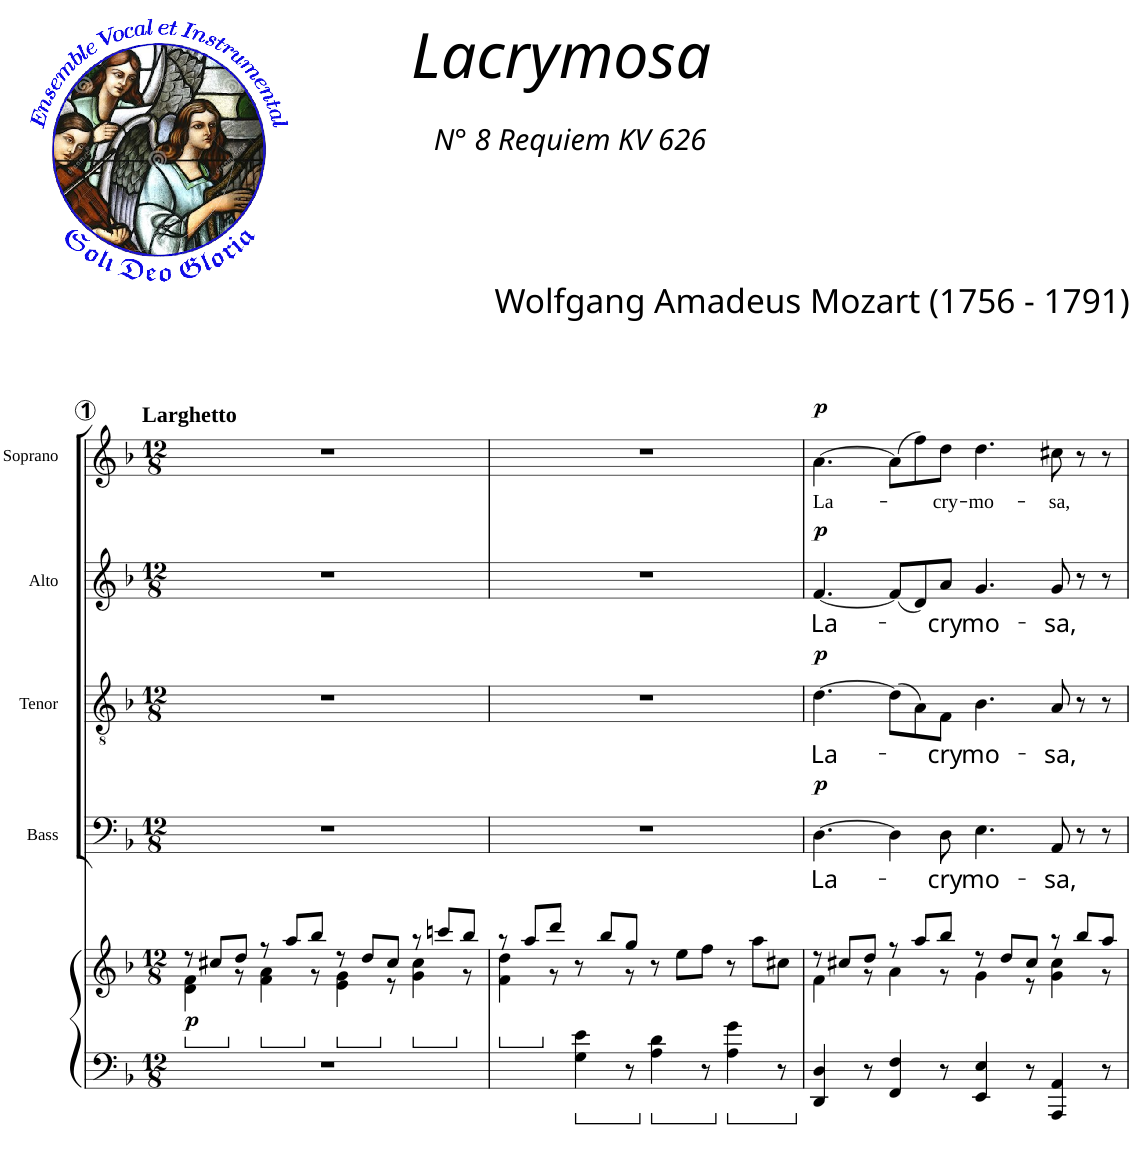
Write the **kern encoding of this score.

**kern	**kern	**dynam	**kern	**text	**dynam	**kern	**text	**dynam	**kern	**text	**dynam	**kern	**text	**dynam
*part5	*part5	*part5	*part4	*part4	*part4	*part3	*part3	*part3	*part2	*part2	*part2	*part1	*part1	*part1
*staff6	*staff5	*staff5/6	*staff4	*staff4	*staff4	*staff3	*staff3	*staff3	*staff2	*staff2	*staff2	*staff1	*staff1	*staff1
*I"Piano	*	*	*I"Bass	*	*	*I"Tenor	*	*	*I"Alto	*	*	*I"Soprano	*	*
*I'Pno	*	*	*I'B.	*	*	*I'T.	*	*	*I'A.	*	*	*I'S.	*	*
*clefF4	*clefG2	*	*clefF4	*	*	*clefGv2	*	*	*clefG2	*	*	*clefG2	*	*
*k[b-]	*k[b-]	*	*k[b-]	*	*	*k[b-]	*	*	*k[b-]	*	*	*k[b-]	*	*
*M12/8	*M12/8	*	*M12/8	*	*	*M12/8	*	*	*M12/8	*	*	*M12/8	*	*
*	*ped	*	*	*	*	*	*	*	*	*	*	*	*	*
=1	=1	=1	=1	=1	=1	=1	=1	=1	=1	=1	=1	=1	=1	=1
*	*^	*	*	*	*	*	*	*	*	*	*	*	*	*
!	!	!	!	!	!	!	!	!	!	!	!	!	!LO:TX:a:B:t=Larghetto	!	!
!	!	!	!LO:DY:b	!	!	!	!	!	!	!	!	!	!	!	!
1.r	8r	4d\ 4f\	p	1.r	.	.	1.r	.	.	1.r	.	.	1.r	.	.
.	8cc#X/L	.	.	.	.	.	.	.	.	.	.	.	.	.	.
*	*Xped	*	*	*	*	*	*	*	*	*	*	*	*	*	*
.	8dd/J	8r	.	.	.	.	.	.	.	.	.	.	.	.	.
*	*ped	*	*	*	*	*	*	*	*	*	*	*	*	*	*
.	8r	4f\ 4a\	.	.	.	.	.	.	.	.	.	.	.	.	.
.	8aa/L	.	.	.	.	.	.	.	.	.	.	.	.	.	.
*	*Xped	*	*	*	*	*	*	*	*	*	*	*	*	*	*
.	8bb-/J	8r	.	.	.	.	.	.	.	.	.	.	.	.	.
*	*ped	*	*	*	*	*	*	*	*	*	*	*	*	*	*
.	8r	4e\ 4g\	.	.	.	.	.	.	.	.	.	.	.	.	.
.	8dd/L	.	.	.	.	.	.	.	.	.	.	.	.	.	.
*	*Xped	*	*	*	*	*	*	*	*	*	*	*	*	*	*
.	8cc#/J	8r	.	.	.	.	.	.	.	.	.	.	.	.	.
*	*ped	*	*	*	*	*	*	*	*	*	*	*	*	*	*
.	8r	4g\ 4cc#\	.	.	.	.	.	.	.	.	.	.	.	.	.
.	8cccn/L	.	.	.	.	.	.	.	.	.	.	.	.	.	.
*	*Xped	*	*	*	*	*	*	*	*	*	*	*	*	*	*
.	8bb-/J	8r	.	.	.	.	.	.	.	.	.	.	.	.	.
=2	=2	=2	=2	=2	=2	=2	=2	=2	=2	=2	=2	=2	=2	=2	=2
*	*ped	*	*	*	*	*	*	*	*	*	*	*	*	*	*
4ryy	8r	4f\ 4dd\	.	1.r	.	.	1.r	.	.	1.r	.	.	1.r	.	.
.	8aa/L	.	.	.	.	.	.	.	.	.	.	.	.	.	.
*	*Xped	*	*	*	*	*	*	*	*	*	*	*	*	*	*
8ryy	8ddd/J	8r	.	.	.	.	.	.	.	.	.	.	.	.	.
4G\ 4e\	8r	4ryy	.	.	.	.	.	.	.	.	.	.	.	.	.
.	8bb-/L	.	.	.	.	.	.	.	.	.	.	.	.	.	.
8r	8gg/J	8r	.	.	.	.	.	.	.	.	.	.	.	.	.
4A\ 4d\	8r	4ryy	.	.	.	.	.	.	.	.	.	.	.	.	.
.	8ee\L	.	.	.	.	.	.	.	.	.	.	.	.	.	.
8r	8ff\J	2ryy	.	.	.	.	.	.	.	.	.	.	.	.	.
4A\ 4g\	8r	.	.	.	.	.	.	.	.	.	.	.	.	.	.
.	8aa\L	.	.	.	.	.	.	.	.	.	.	.	.	.	.
8r	8cc#X\J	.	.	.	.	.	.	.	.	.	.	.	.	.	.
=3	=3	=3	=3	=3	=3	=3	=3	=3	=3	=3	=3	=3	=3	=3	=3
!	!	!	!	!	!LO:LY:b	!LO:DY:a	!	!LO:LY:b	!LO:DY:a	!	!LO:LY:b	!LO:DY:a	!	!LO:LY:b	!LO:DY:a
4DD/ 4D/	8r	4f\	.	[4.D\	La-	p	[4.d\	La-	p	[4.f/	La-	p	[4.a\	La-	p
.	8cc#X/L	.	.	.	.	.	.	.	.	.	.	.	.	.	.
8r	8dd/J	8r	.	.	.	.	.	.	.	.	.	.	.	.	.
4FF/ 4F/	8r	4a\	.	4D\]	.	.	(>8d\L]	.	.	(<8f/L]	.	.	(>8a\L]	.	.
.	8aa/L	.	.	.	.	.	8A\)	.	.	8d/)	.	.	8ff\)	.	.
!	!	!	!	!	!LO:LY:b	!	!	!LO:LY:b	!	!	!LO:LY:b	!	!	!LO:LY:b	!
8r	8bb-/J	8r	.	8D\	-cry	.	8F\J	-cry	.	8a/J	-cry	.	8dd\J	-cry-	.
!	!	!	!	!	!LO:LY:b	!	!	!LO:LY:b	!	!	!LO:LY:b	!	!	!LO:LY:b	!
4EE/ 4E/	8r	4g\	.	4.E\	mo-	.	4.B-\	mo-	.	4.g/	mo-	.	4.dd\	-mo-	.
.	8dd/L	.	.	.	.	.	.	.	.	.	.	.	.	.	.
8r	8cc#/J	8r	.	.	.	.	.	.	.	.	.	.	.	.	.
!	!	!	!	!	!LO:LY:b	!	!	!LO:LY:b	!	!	!LO:LY:b	!	!	!LO:LY:b	!
4AAA/ 4AA/	8r	4g\ 4cc#\	.	8AA/	-sa,	.	8A/	-sa,	.	8g/	-sa,	.	8cc#X\	-sa,	.
.	8bb-/L	.	.	8r	.	.	8r	.	.	8r	.	.	8r	.	.
8r	8aa/J	8r	.	8r	.	.	8r	.	.	8r	.	.	8r	.	.
*	*v	*v	*	*	*	*	*	*	*	*	*	*	*	*	*
=	=	=	=	=	=	=	=	=	=	=	=	=	=	=
*-	*-	*-	*-	*-	*-	*-	*-	*-	*-	*-	*-	*-	*-	*-
